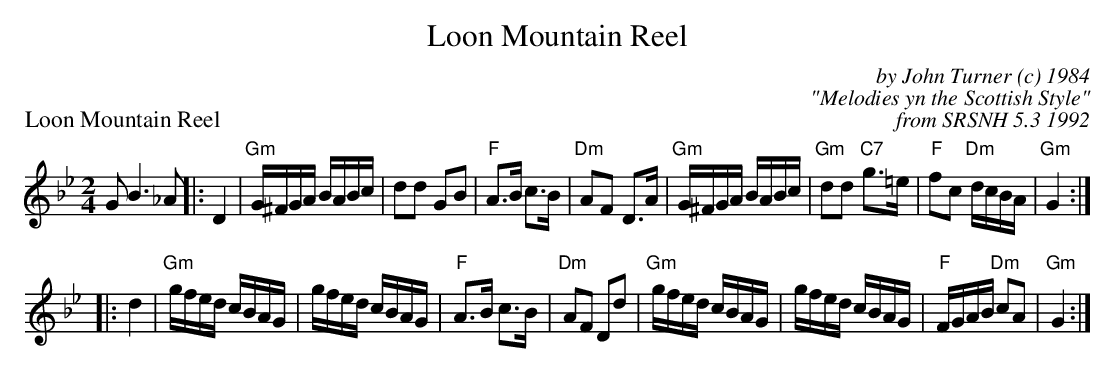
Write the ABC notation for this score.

X:1
T: Loon Mountain Reel
P: Loon Mountain Reel
C: by John Turner (c) 1984
C: "Melodies yn the Scottish Style"
C: from SRSNH 5.3 1992
M: 2/4
L: 1/16
K: Gm
G2 B6 _A2|: D4| "Gm"G^FGA BABc|d2d2 G2B2|"F"A2>B2 c2>B2|"Dm"A2F2 D2>A2|"Gm"G^FGA BABc|"Gm"d2d2 "C7"g2>=e2|"F"f2c2 "Dm"dcBA|"Gm"G4 :|
|: d4|"Gm"gfed cBAG|gfed cBAG|"F" A2>B2 c2>B2|"Dm"A2F2 D2d2|"Gm"gfed cBAG|gfed cBAG|"F"FGAB "Dm"c2A2|"Gm"G4 :|
